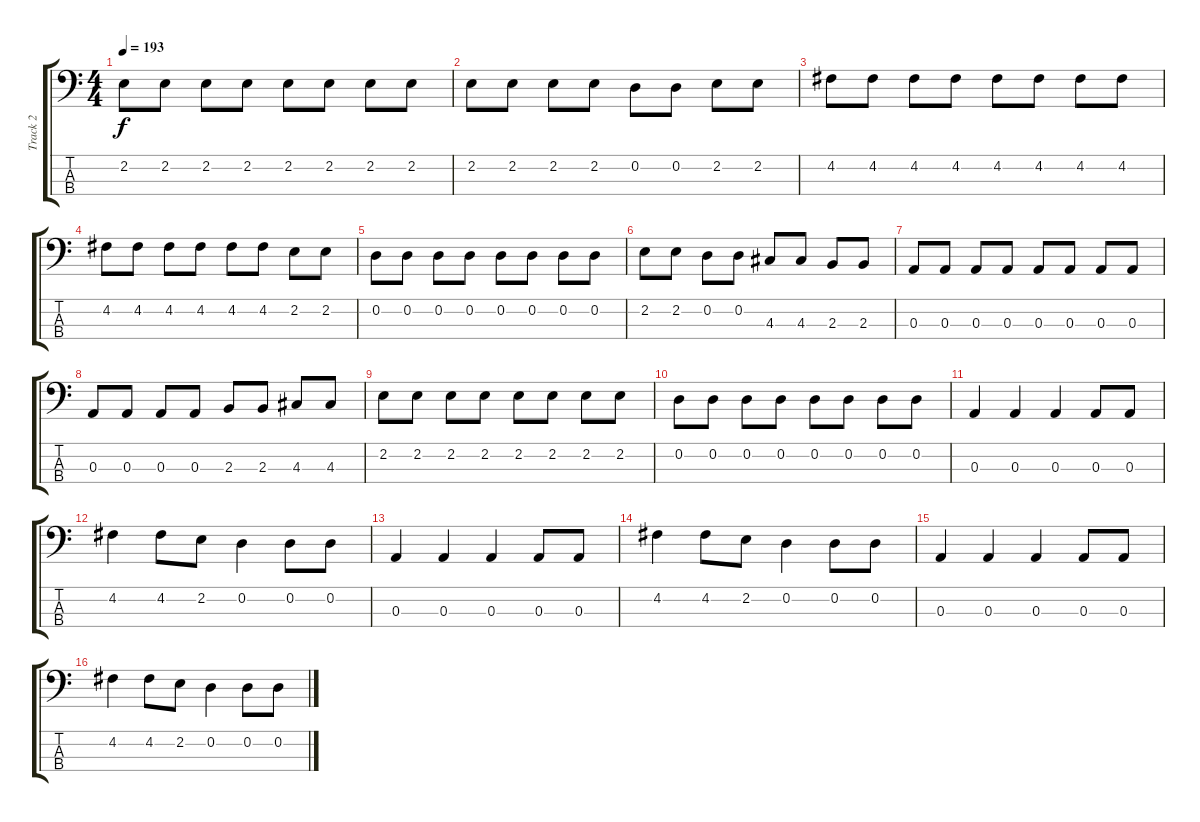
\track ("Track 2" "Track 2") {instrument electricbasspick}
\staff {score tabs}
\tuning (G2 D2 A1 E1) {hide}
\ts (4 4)
\tempo 193
\clef f4
\ks c
2.2.8{dy f} 2.2.8 2.2.8 2.2.8 2.2.8 2.2.8 2.2.8 2.2.8 |
2.2.8 2.2.8 2.2.8 2.2.8 0.2.8 0.2.8 2.2.8 2.2.8 |
4.2.8 4.2.8 4.2.8 4.2.8 4.2.8 4.2.8 4.2.8 4.2.8 |
4.2.8 4.2.8 4.2.8 4.2.8 4.2.8 4.2.8 2.2.8 2.2.8 |
0.2.8 0.2.8 0.2.8 0.2.8 0.2.8 0.2.8 0.2.8 0.2.8 |
2.2.8 2.2.8 0.2.8 0.2.8 4.3.8 4.3.8 2.3.8 2.3.8 |
0.3.8 0.3.8 0.3.8 0.3.8 0.3.8 0.3.8 0.3.8 0.3.8 |
0.3.8 0.3.8 0.3.8 0.3.8 2.3.8 2.3.8 4.3.8 4.3.8 |
2.2.8 2.2.8 2.2.8 2.2.8 2.2.8 2.2.8 2.2.8 2.2.8 |
0.2.8 0.2.8 0.2.8 0.2.8 0.2.8 0.2.8 0.2.8 0.2.8 |
0.3.4 0.3.4 0.3.4 0.3.8 0.3.8 |
4.2.4 4.2.8 2.2.8 0.2.4 0.2.8 0.2.8 |
0.3.4 0.3.4 0.3.4 0.3.8 0.3.8 |
4.2.4 4.2.8 2.2.8 0.2.4 0.2.8 0.2.8 |
0.3.4 0.3.4 0.3.4 0.3.8 0.3.8 |
4.2.4 4.2.8 2.2.8 0.2.4 0.2.8 0.2.8
